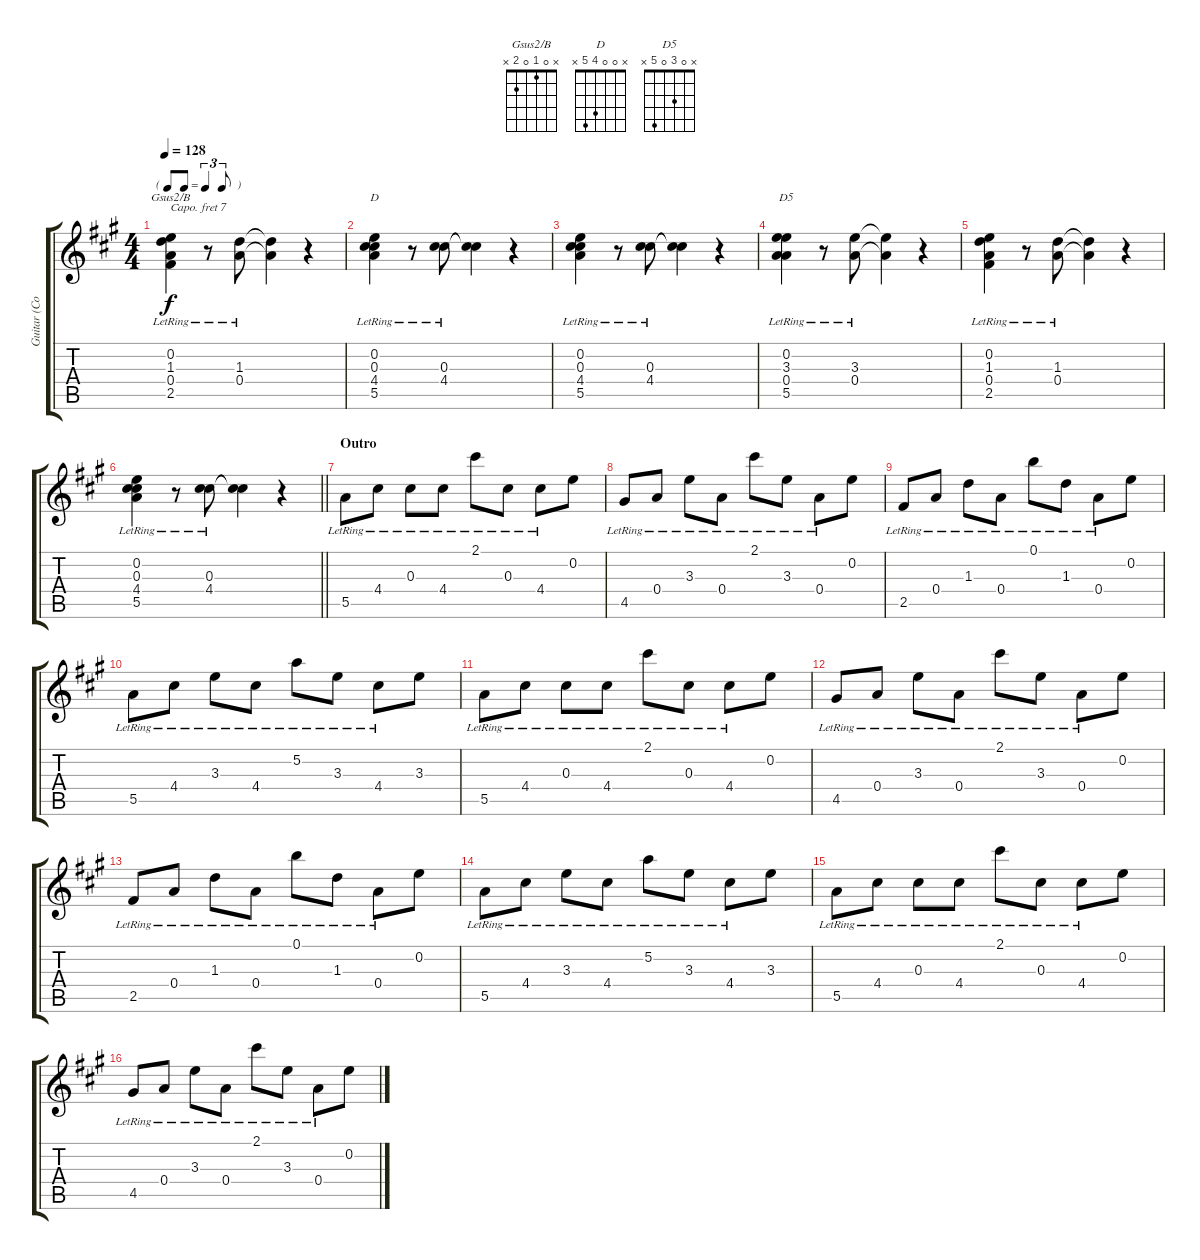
\track ("Guitar (Colbie)" "Guitar (Co") {instrument acousticguitarsteel}
\staff {score tabs}
\capo 7
\tuning (E4 A3 Gb3 D3 A2 D2) {hide}
\chord ("Gsus2/B" x 0 1 0 2 x)
\chord ("D" x 0 0 4 5 x)
\chord ("D5" x 0 3 0 5 x)
\ts (4 4)
\tf triplet8th
\tempo 128
\clef g2
\ks a
(0.2{lr} 1.3{lr} 0.4{lr} 2.5{lr}).4{ch "Gsus2/B" dy f} r.8 (1.3{lr} 0.4{lr}).8 (1.3{t} 0.4{t}).4 r.4 |
(0.2{lr} 0.3{lr} 4.4{lr} 5.5{lr}).4{ch "D"} r.8 (0.3{lr} 4.4{lr}).8 (0.3{t} 4.4{t}).4 r.4 |
(0.2{lr} 0.3{lr} 4.4{lr} 5.5{lr}).4 r.8 (0.3{lr} 4.4{lr}).8 (0.3{t} 4.4{t}).4 r.4 |
(0.2{lr} 3.3{lr} 0.4{lr} 5.5{lr}).4{ch "D5"} r.8 (3.3{lr} 0.4{lr}).8 (3.3{t} 0.4{t}).4 r.4 |
(0.2{lr} 1.3{lr} 0.4{lr} 2.5{lr}).4 r.8 (1.3{lr} 0.4{lr}).8 (1.3{t} 0.4{t}).4 r.4 |
\barLineRight lightlight
(0.2{lr} 0.3{lr} 4.4{lr} 5.5{lr}).4 r.8 (0.3{lr} 4.4{lr}).8 (0.3{t} 4.4{t}).4 r.4 |
\section ("" "Outro")
5.5{lr}.8 4.4{lr}.8 0.3{lr}.8 4.4{lr}.8 2.1{lr}.8 0.3{lr}.8 4.4{lr}.8 0.2.8 |
4.5{lr}.8 0.4{lr}.8 3.3{lr}.8 0.4{lr}.8 2.1{lr}.8 3.3{lr}.8 0.4{lr}.8 0.2.8 |
2.5{lr}.8 0.4{lr}.8 1.3{lr}.8 0.4{lr}.8 0.1{lr}.8 1.3{lr}.8 0.4{lr}.8 0.2.8 |
5.5{lr}.8 4.4{lr}.8 3.3{lr}.8 4.4{lr}.8 5.2{lr}.8 3.3{lr}.8 4.4{lr}.8 3.3.8 |
5.5{lr}.8 4.4{lr}.8 0.3{lr}.8 4.4{lr}.8 2.1{lr}.8 0.3{lr}.8 4.4{lr}.8 0.2.8 |
4.5{lr}.8 0.4{lr}.8 3.3{lr}.8 0.4{lr}.8 2.1{lr}.8 3.3{lr}.8 0.4{lr}.8 0.2.8 |
2.5{lr}.8 0.4{lr}.8 1.3{lr}.8 0.4{lr}.8 0.1{lr}.8 1.3{lr}.8 0.4{lr}.8 0.2.8 |
5.5{lr}.8 4.4{lr}.8 3.3{lr}.8 4.4{lr}.8 5.2{lr}.8 3.3{lr}.8 4.4{lr}.8 3.3.8 |
5.5{lr}.8 4.4{lr}.8 0.3{lr}.8 4.4{lr}.8 2.1{lr}.8 0.3{lr}.8 4.4{lr}.8 0.2.8 |
4.5{lr}.8 0.4{lr}.8 3.3{lr}.8 0.4{lr}.8 2.1{lr}.8 3.3{lr}.8 0.4{lr}.8 0.2.8
